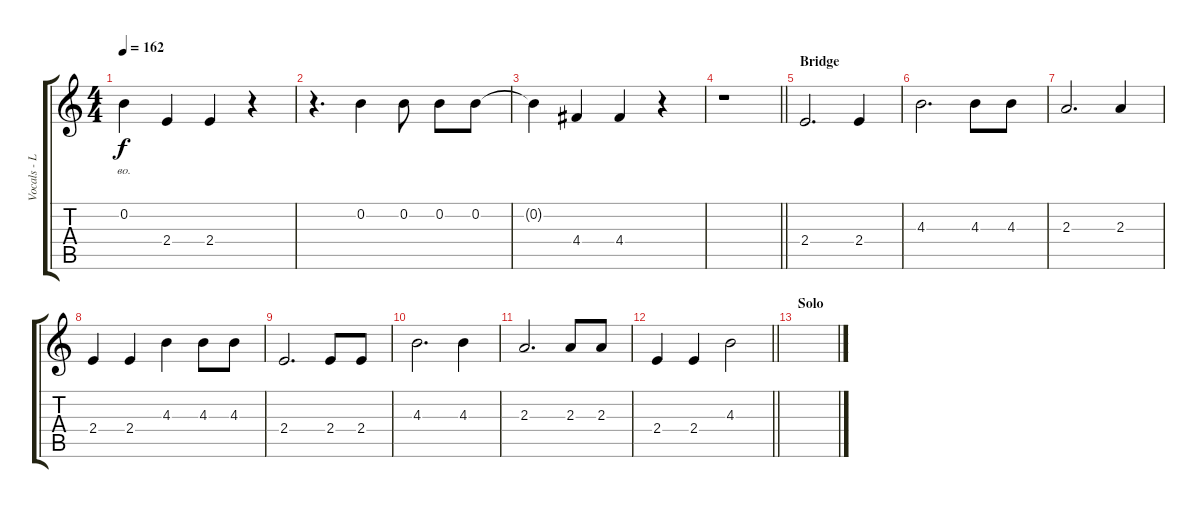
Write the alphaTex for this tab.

\track ("Vocals - Letov" "Vocals - L") {instrument contrabass}
\staff {score tabs}
\tuning (E4 B3 G3 D3 A2 E2) {hide}
\ts (4 4)
\tempo 162
\clef g2
\ks c
0.2{t}.4{lyrics (0 "") lyrics (1 "во.") lyrics (2 "") lyrics (3 "") lyrics (4 "") dy f} 2.4.4 2.4.4 r.4 |
r.4{d} 0.2.4 0.2.8 0.2.8 0.2.8 |
0.2{t}.4 4.4.4 4.4.4 r.4 |
\barLineRight lightlight
r.1 |
\section ("" "Bridge")
2.4.2{d} 2.4.4 |
4.3.2{d} 4.3.8 4.3.8 |
2.3.2{d} 2.3.4 |
2.4.4 2.4.4 4.3.4 4.3.8 4.3.8 |
2.4.2{d} 2.4.8 2.4.8 |
4.3.2{d} 4.3.4 |
2.3.2{d} 2.3.8 2.3.8 |
\barLineRight lightlight
2.4.4 2.4.4 4.3.2 |
\section ("" "Solo")
